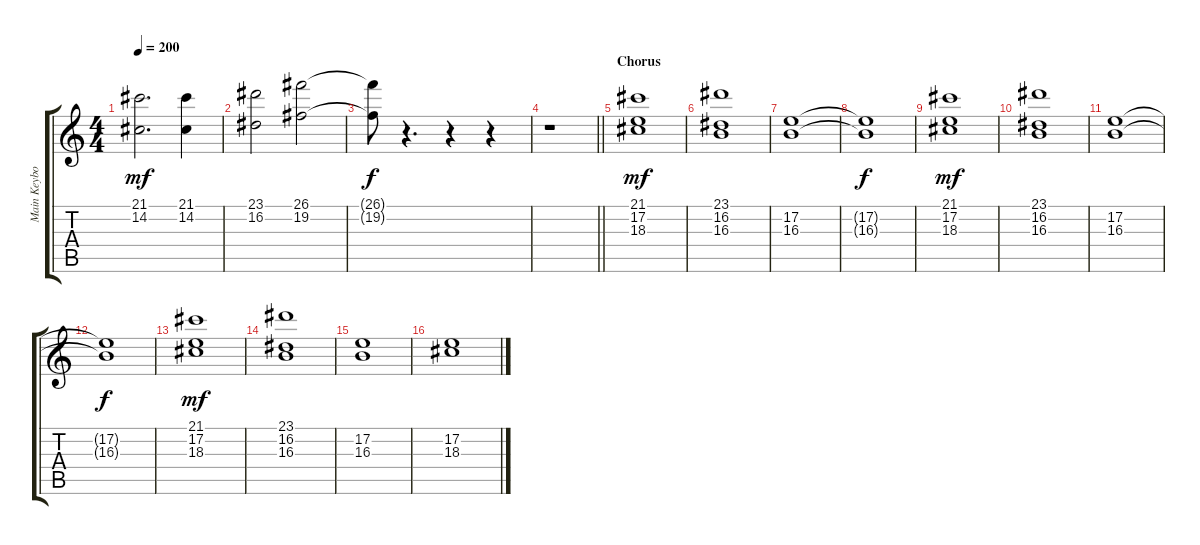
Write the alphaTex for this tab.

\track ("Main Keyboards" "Main Keybo") {instrument stringensemble1}
\staff {score tabs}
\tuning (E4 B3 G3 D3 A2 E2) {hide}
\ts (4 4)
\tempo 200
\clef g2
\ks c
(21.1 14.2).2{d dy mf} (21.1 14.2).4 |
(23.1 16.2).2 (26.1 19.2).2 |
(26.1{t} 19.2{t}).8{dy f} r.4{d} r.4 r.4 |
\barLineRight lightlight
r.1 |
\section ("" "Chorus")
(21.1 17.2 18.3).1{dy mf} |
(23.1 16.2 16.3).1 |
(17.2 16.3).1 |
(17.2{t} 16.3{t}).1{dy f} |
(21.1 17.2 18.3).1{dy mf} |
(23.1 16.2 16.3).1 |
(17.2 16.3).1 |
(17.2{t} 16.3{t}).1{dy f} |
(21.1 17.2 18.3).1{dy mf} |
(23.1 16.2 16.3).1 |
(17.2 16.3).1 |
(17.2 18.3).1
